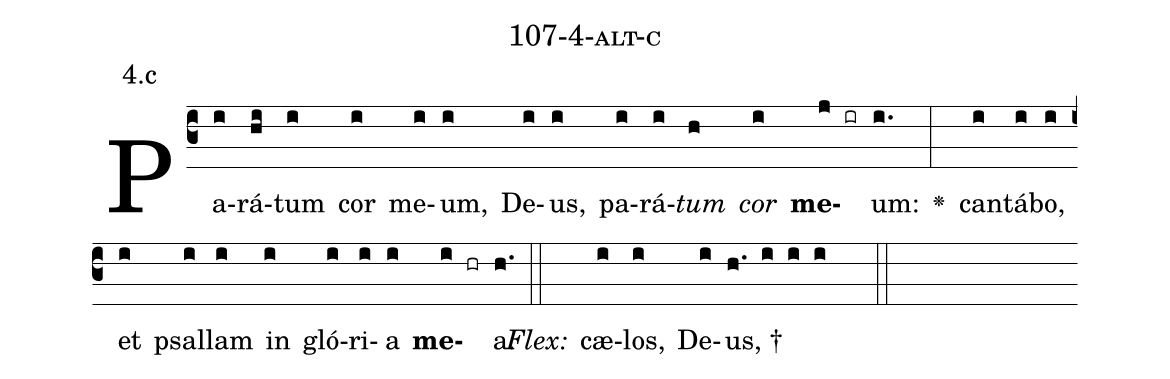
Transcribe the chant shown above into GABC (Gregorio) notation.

name: 107-4-alt-c;
annotation: 4.c;
%%
(c3)Pa(i)rá(hi)tum(i) cor(i) me(i)um,(i) De(i)us,(i) pa(i)rá(i)<i>tum</i>(h) <i>cor</i>(i) <b>me</b>(j ir)um:(i.) <v>\greheightstar</v>(:) can(i)tá(i)bo,(i) et(i) psal(i)lam(i) in(i) gló(i)ri(i)a(i) <b>me</b>(i hr)a.(h.) (::)
<i>Flex:</i>()  cæ(i)los,(i) De(i)us, †(h. i i i  ::)

%E(i) u(i) o(i) u(i) a(i) e.(h.) (::)
